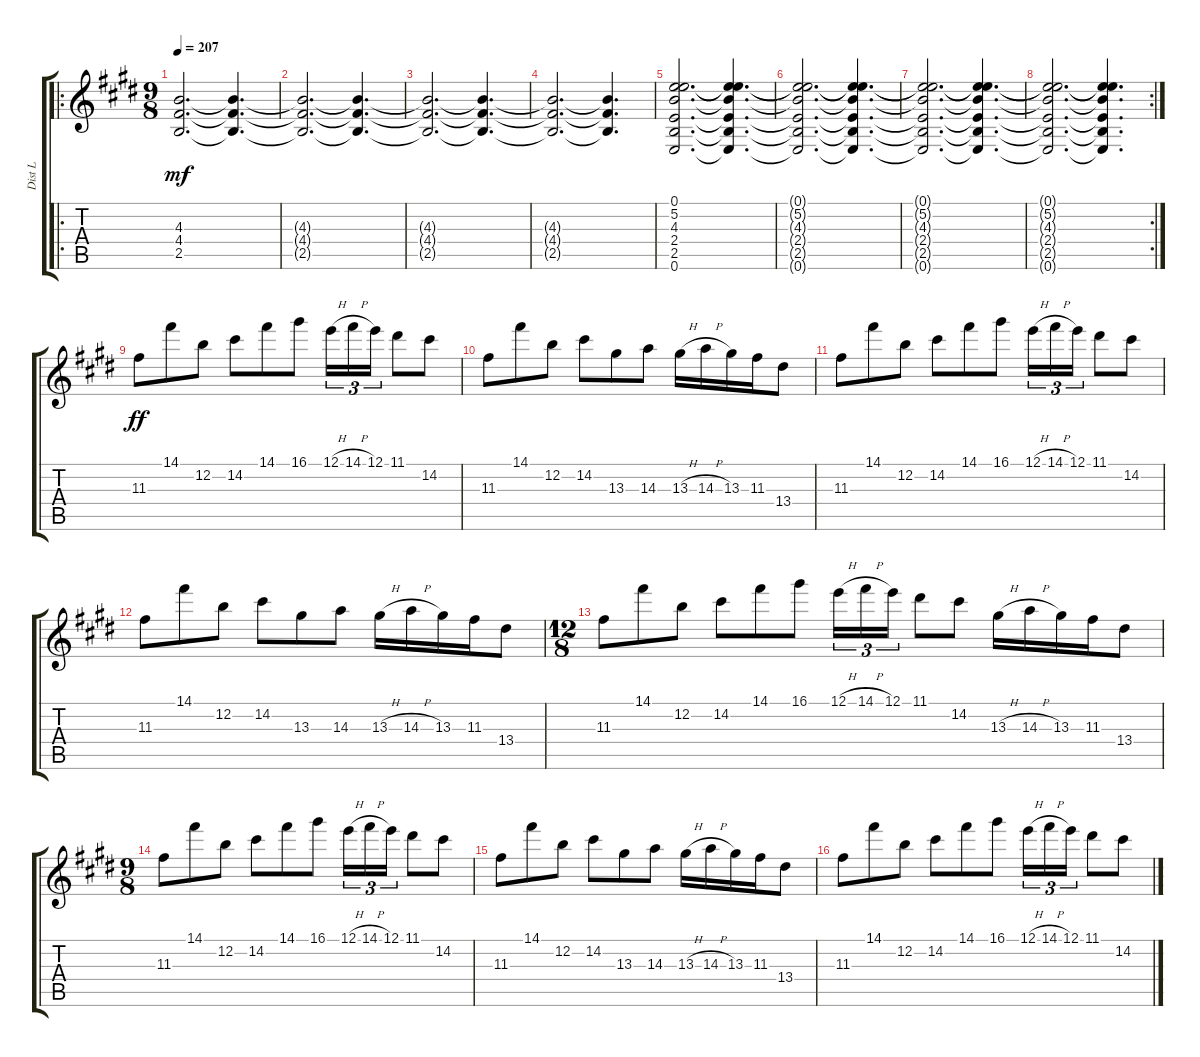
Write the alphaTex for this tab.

\track ("Dist L" "Dist L") {mute instrument distortionguitar}
\staff {score tabs}
\tuning (E4 B3 G3 D3 A2 E2) {hide}
\ro
\ts (9 8)
\tempo 207
\clef g2
\ks e
(4.3 4.4 2.5).2{d dy mf} (4.3{t} 4.4{t} 2.5{t}).4{d} |
\ks c#minor
(4.3{t} 4.4{t} 2.5{t}).2{d} (4.3{t} 4.4{t} 2.5{t}).4{d} |
(4.3{t} 4.4{t} 2.5{t}).2{d} (4.3{t} 4.4{t} 2.5{t}).4{d} |
(4.3{t} 4.4{t} 2.5{t}).2{d} (4.3{t} 4.4{t} 2.5{t}).4{d} |
\ks e
(0.1 5.2 4.3 2.4 2.5 0.6).2{d} (0.1{t} 5.2{t} 4.3{t} 2.4{t} 2.5{t} 0.6{t}).4{d} |
\ks c#minor
(0.1{t} 5.2{t} 4.3{t} 2.4{t} 2.5{t} 0.6{t}).2{d} (0.1{t} 5.2{t} 4.3{t} 2.4{t} 2.5{t} 0.6{t}).4{d} |
(0.1{t} 5.2{t} 4.3{t} 2.4{t} 2.5{t} 0.6{t}).2{d} (0.1{t} 5.2{t} 4.3{t} 2.4{t} 2.5{t} 0.6{t}).4{d} |
\rc 2
(0.1{t} 5.2{t} 4.3{t} 2.4{t} 2.5{t} 0.6{t}).2{d} (0.1{t} 5.2{t} 4.3{t} 2.4{t} 2.5{t} 0.6{t}).4{d} |
\ks e
11.3.8{dy ff} 14.1.8 12.2.8 14.2.8 14.1.8 16.1.8 12.1{h}.16{tu (3 2)} 14.1{h}.16{tu (3 2)} 12.1.16{tu (3 2)} 11.1.8 14.2.8 |
\ks c#minor
11.3.8 14.1.8 12.2.8 14.2.8 13.3.8 14.3.8 13.3{h}.16 14.3{h}.16 13.3.16 11.3.16 13.4.8 |
11.3.8 14.1.8 12.2.8 14.2.8 14.1.8 16.1.8 12.1{h}.16{tu (3 2)} 14.1{h}.16{tu (3 2)} 12.1.16{tu (3 2)} 11.1.8 14.2.8 |
11.3.8 14.1.8 12.2.8 14.2.8 13.3.8 14.3.8 13.3{h}.16 14.3{h}.16 13.3.16 11.3.16 13.4.8 |
\ts (12 8)
\ks e
11.3.8 14.1.8 12.2.8 14.2.8 14.1.8 16.1.8 12.1{h}.16{tu (3 2)} 14.1{h}.16{tu (3 2)} 12.1.16{tu (3 2)} 11.1.8 14.2.8 13.3{h}.16 14.3{h}.16 13.3.16 11.3.16 13.4.8 |
\ts (9 8)
\ks c#minor
11.3.8 14.1.8 12.2.8 14.2.8 14.1.8 16.1.8 12.1{h}.16{tu (3 2)} 14.1{h}.16{tu (3 2)} 12.1.16{tu (3 2)} 11.1.8 14.2.8 |
11.3.8 14.1.8 12.2.8 14.2.8 13.3.8 14.3.8 13.3{h}.16 14.3{h}.16 13.3.16 11.3.16 13.4.8 |
11.3.8 14.1.8 12.2.8 14.2.8 14.1.8 16.1.8 12.1{h}.16{tu (3 2)} 14.1{h}.16{tu (3 2)} 12.1.16{tu (3 2)} 11.1.8 14.2.8
